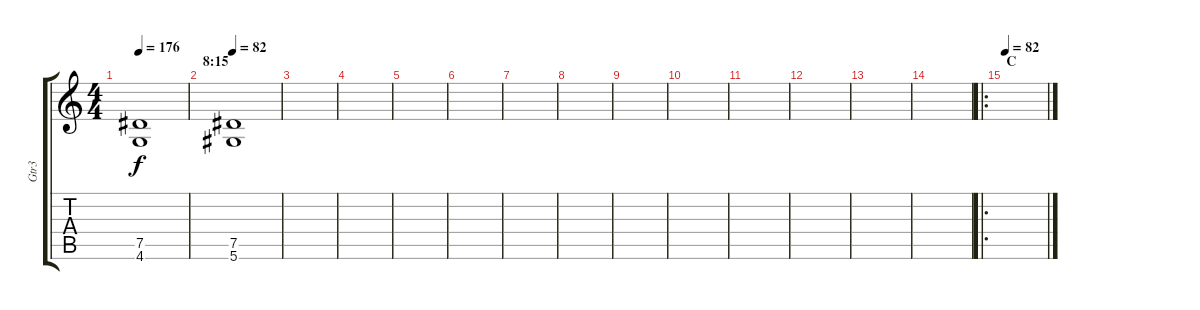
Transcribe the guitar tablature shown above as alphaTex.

\track ("Gtr3" "Gtr3") {instrument overdrivenguitar}
\staff {score tabs}
\tuning (Eb4 Bb3 Gb3 Db3 Ab2 Eb2) {hide}
\ts (4 4)
\tempo 176
\clef g2
\ks c
(7.5 4.6).1{dy f} |
\section ("" "8:15")
\tempo 82
(7.5 5.6).1 |
|
|
|
|
|
|
|
|
|
|
|
|
\ro
\section ("" "C")
\tempo 82
